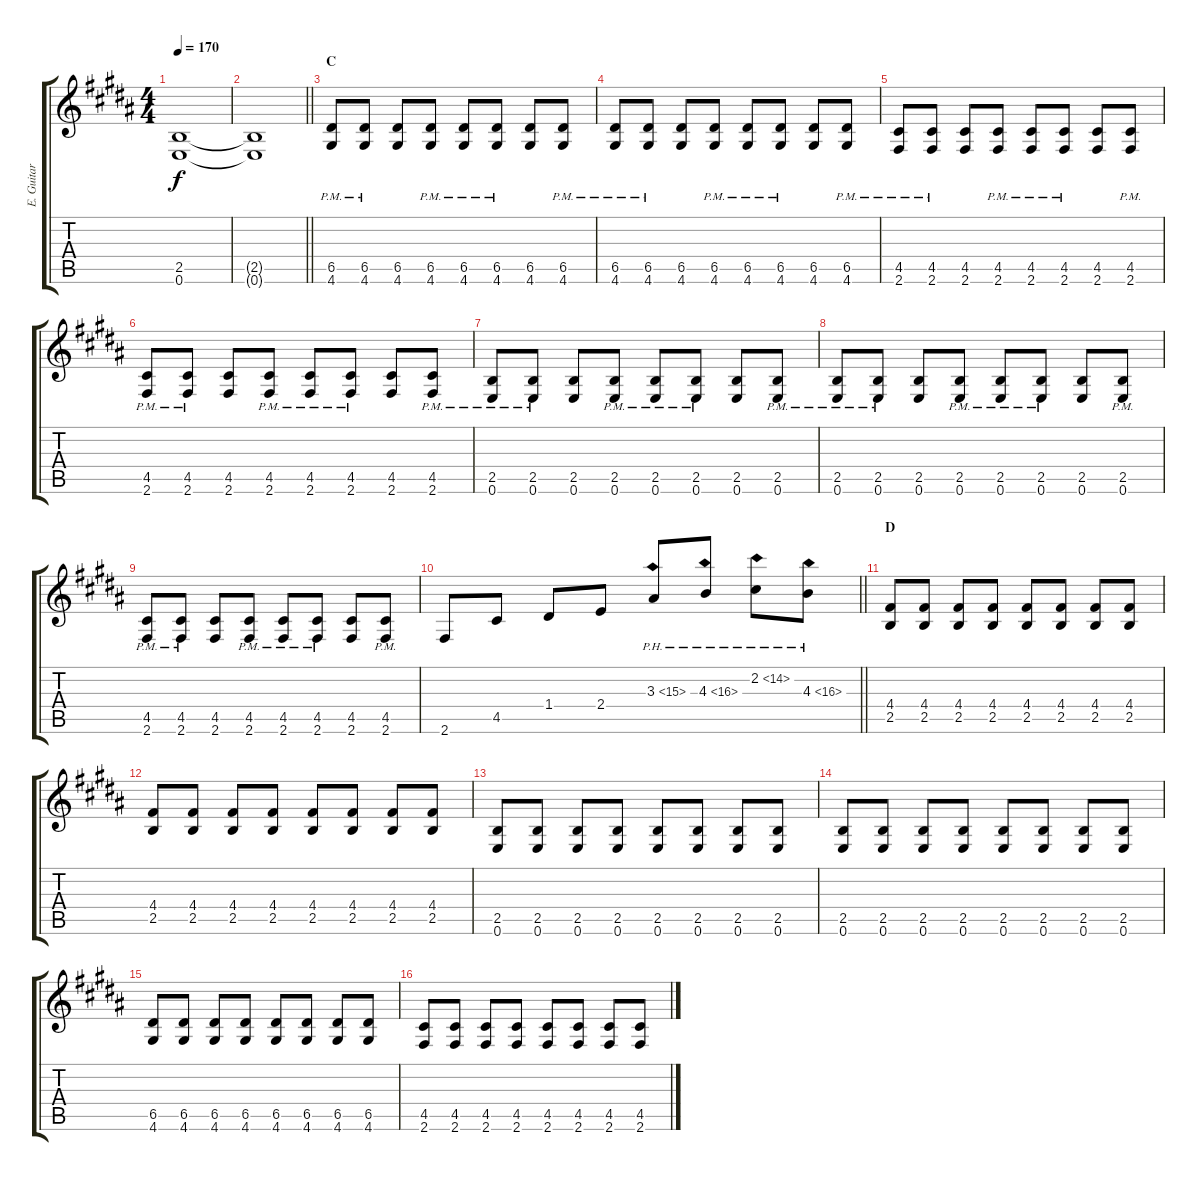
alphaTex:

\track ("E. Guitar II" "E. Guitar ") {instrument overdrivenguitar}
\staff {score tabs}
\tuning (E4 B3 G3 D3 A2 E2) {hide}
\ts (4 4)
\tempo 170
\clef g2
\ks b
(2.5 0.6).1{dy f} |
\barLineRight lightlight
(2.5{t} 0.6{t}).1 |
\section ("" "C")
(6.5{pm} 4.6{pm}).8 (6.5{pm} 4.6{pm}).8 (6.5 4.6).8 (6.5{pm} 4.6{pm}).8 (6.5{pm} 4.6{pm}).8 (6.5{pm} 4.6{pm}).8 (6.5 4.6).8 (6.5{pm} 4.6{pm}).8 |
(6.5{pm} 4.6{pm}).8 (6.5{pm} 4.6{pm}).8 (6.5 4.6).8 (6.5{pm} 4.6{pm}).8 (6.5{pm} 4.6{pm}).8 (6.5{pm} 4.6{pm}).8 (6.5 4.6).8 (6.5{pm} 4.6{pm}).8 |
(4.5{pm} 2.6{pm}).8 (4.5{pm} 2.6{pm}).8 (4.5 2.6).8 (4.5{pm} 2.6{pm}).8 (4.5{pm} 2.6{pm}).8 (4.5{pm} 2.6{pm}).8 (4.5 2.6).8 (4.5{pm} 2.6{pm}).8 |
(4.5{pm} 2.6{pm}).8 (4.5{pm} 2.6{pm}).8 (4.5 2.6).8 (4.5{pm} 2.6{pm}).8 (4.5{pm} 2.6{pm}).8 (4.5{pm} 2.6{pm}).8 (4.5 2.6).8 (4.5{pm} 2.6{pm}).8 |
(2.5{pm} 0.6{pm}).8 (2.5{pm} 0.6{pm}).8 (2.5 0.6).8 (2.5{pm} 0.6{pm}).8 (2.5{pm} 0.6{pm}).8 (2.5{pm} 0.6{pm}).8 (2.5 0.6).8 (2.5{pm} 0.6{pm}).8 |
(2.5{pm} 0.6{pm}).8 (2.5{pm} 0.6{pm}).8 (2.5 0.6).8 (2.5{pm} 0.6{pm}).8 (2.5{pm} 0.6{pm}).8 (2.5{pm} 0.6{pm}).8 (2.5 0.6).8 (2.5{pm} 0.6{pm}).8 |
(4.5{pm} 2.6{pm}).8 (4.5{pm} 2.6{pm}).8 (4.5 2.6).8 (4.5{pm} 2.6{pm}).8 (4.5{pm} 2.6{pm}).8 (4.5{pm} 2.6{pm}).8 (4.5 2.6).8 (4.5{pm} 2.6{pm}).8 |
\barLineRight lightlight
2.6.8 4.5.8 1.4.8 2.4.8 3.3{ph 12}.8 4.3{ph 12}.8 2.2{ph 12}.8 4.3{ph 12}.8 |
\section ("" "D")
(4.4 2.5).8 (4.4 2.5).8 (4.4 2.5).8 (4.4 2.5).8 (4.4 2.5).8 (4.4 2.5).8 (4.4 2.5).8 (4.4 2.5).8 |
(4.4 2.5).8 (4.4 2.5).8 (4.4 2.5).8 (4.4 2.5).8 (4.4 2.5).8 (4.4 2.5).8 (4.4 2.5).8 (4.4 2.5).8 |
(2.5 0.6).8 (2.5 0.6).8 (2.5 0.6).8 (2.5 0.6).8 (2.5 0.6).8 (2.5 0.6).8 (2.5 0.6).8 (2.5 0.6).8 |
(2.5 0.6).8 (2.5 0.6).8 (2.5 0.6).8 (2.5 0.6).8 (2.5 0.6).8 (2.5 0.6).8 (2.5 0.6).8 (2.5 0.6).8 |
(6.5 4.6).8 (6.5 4.6).8 (6.5 4.6).8 (6.5 4.6).8 (6.5 4.6).8 (6.5 4.6).8 (6.5 4.6).8 (6.5 4.6).8 |
(4.5 2.6).8 (4.5 2.6).8 (4.5 2.6).8 (4.5 2.6).8 (4.5 2.6).8 (4.5 2.6).8 (4.5 2.6).8 (4.5 2.6).8
